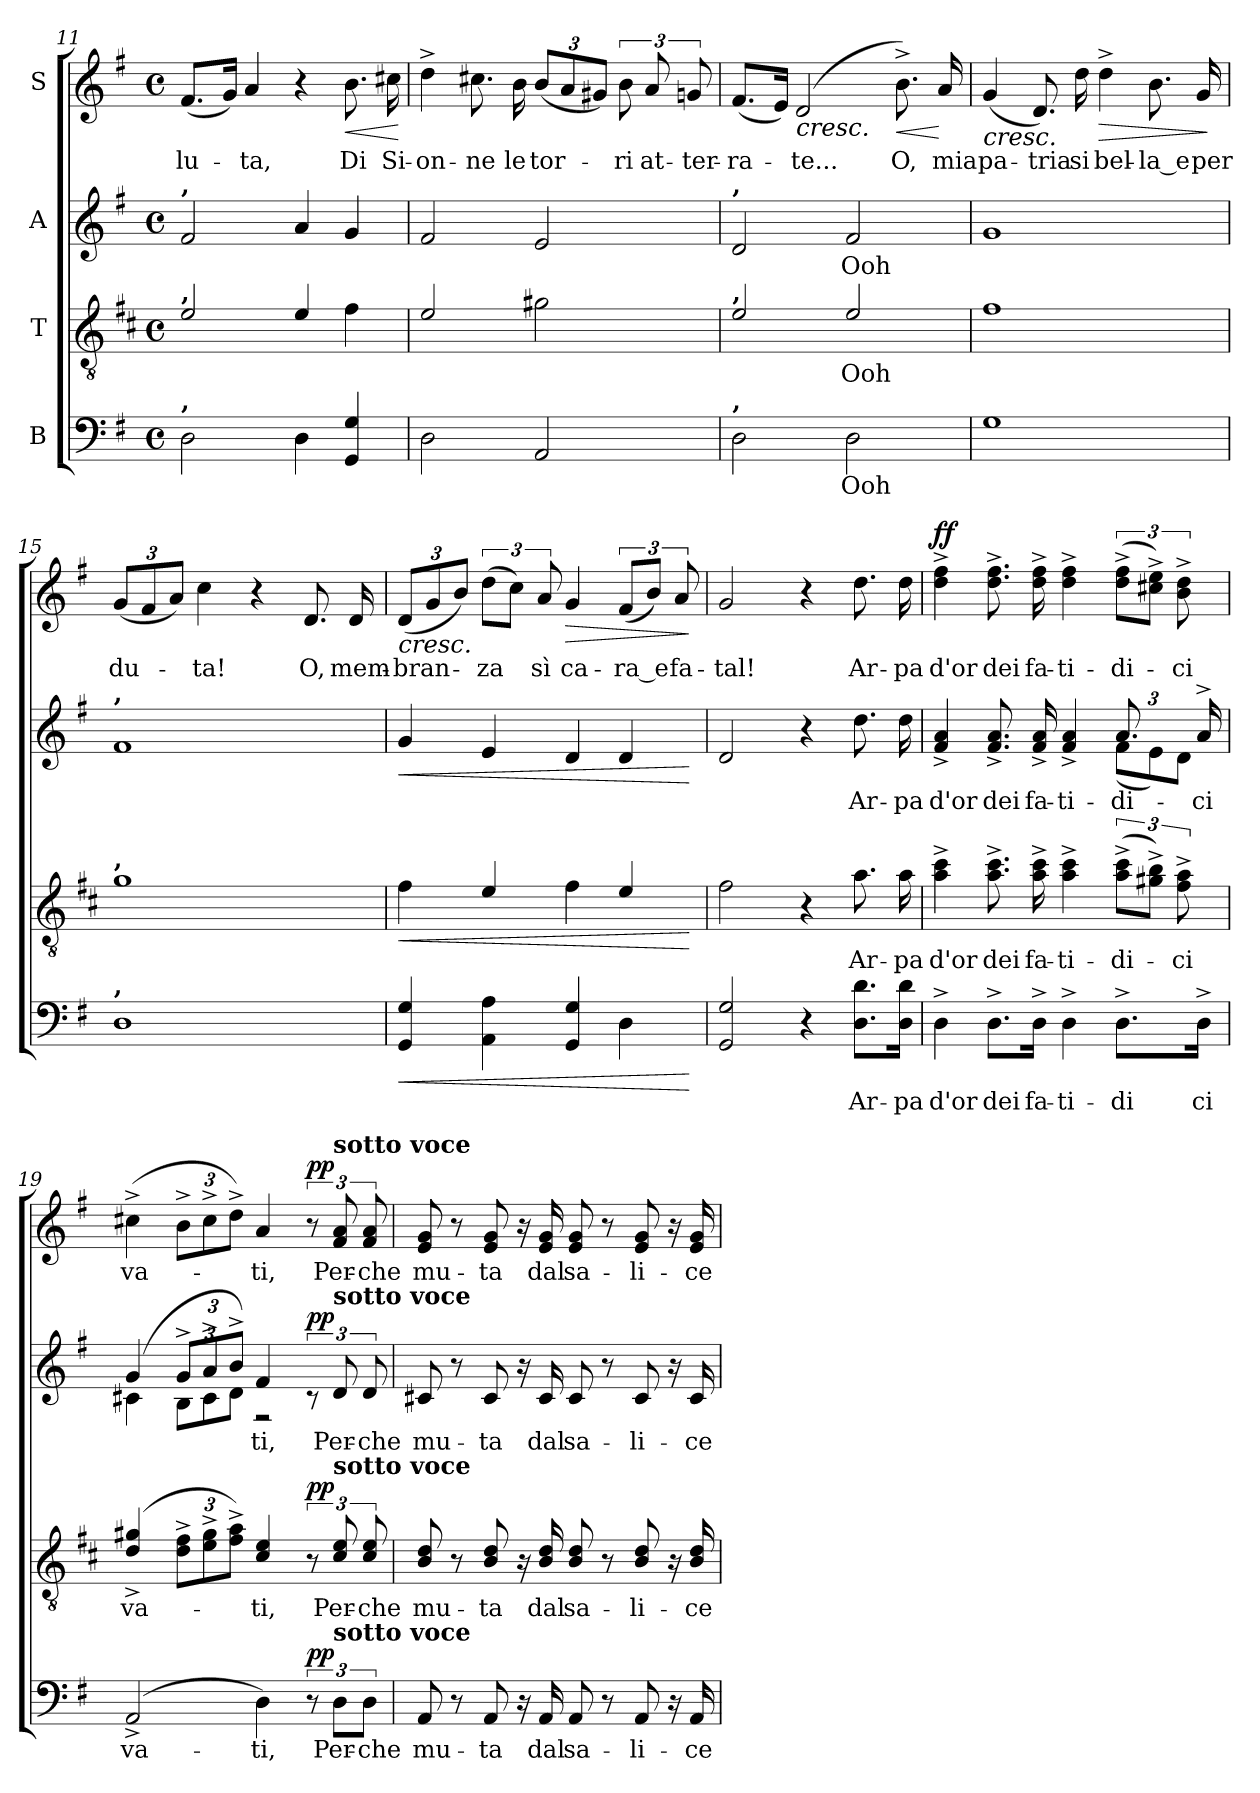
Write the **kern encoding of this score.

**kern	**text	**dynam	**kern	**text	**dynam	**kern	**text	**dynam	**kern	**text	**dynam
*part4	*part4	*part4	*part3	*part3	*part3	*part2	*part2	*part2	*part1	*part1	*part1
*staff4	*staff4	*staff4	*staff3	*staff3	*staff3	*staff2	*staff2	*staff2	*staff1	*staff1	*staff1
*I"B	*	*	*I"T	*	*	*I"A	*	*	*I"S	*	*
*clefF4	*	*	*clefGv2	*	*	*clefG2	*	*	*clefG2	*	*
*	*	*	*ITrd4c7	*	*	*	*	*	*	*	*
*k[f#]	*	*	*k[f#]	*	*	*k[f#]	*	*	*k[f#]	*	*
*M4/4	*	*	*M4/4	*	*	*M4/4	*	*	*M4/4	*	*
*met(c)	*	*	*met(c)	*	*	*met(c)	*	*	*met(c)	*	*
=11	=11	=11	=11	=11	=11	=11	=11	=11	=11	=11	=11
!	!	!	!	!	!	!LO:TX:a:B:t=,	!	!	!	!	!
!	!	!	!LO:TX:a:B:t=,	!	!	!	!	!	!	!	!
!LO:TX:a:B:t=,	!	!	!	!	!	!	!	!	!	!	!
2D\	.	.	2A/	.	.	2f#/	.	.	(8.f#/L	-lu-	.
.	.	.	.	.	.	.	.	.	16g/Jk)	.	.
.	.	.	.	.	.	.	.	.	4a/	-ta,	.
4D\	.	.	4A/	.	.	4a/	.	.	4r	.	.
!	!	!	!	!	!	!	!	!	!	!	!LO:HP:b
4GG/ 4G/	.	.	4B\	.	.	4g/	.	.	8.b\	Di	<
.	.	.	.	.	.	.	.	.	16cc#X\	Si-	.
.	.	.	.	.	.	.	.	.	.	.	[
=12	=12	=12	=12	=12	=12	=12	=12	=12	=12	=12	=12
2D\	.	.	2A/	.	.	2f#/	.	.	4dd^\	-on-	.
.	.	.	.	.	.	.	.	.	8.cc#X\	-ne	.
.	.	.	.	.	.	.	.	.	16b\	le	.
*	*	*	*	*	*	*	*	*	*Xbrackettup	*	*
2AA/	.	.	2c#X\	.	.	2e/	.	.	(12b/L	tor-	.
.	.	.	.	.	.	.	.	.	12a/	.	.
.	.	.	.	.	.	.	.	.	12g#X/J)	.	.
*	*	*	*	*	*	*	*	*	*brackettup	*	*
.	.	.	.	.	.	.	.	.	12b\	-ri	.
.	.	.	.	.	.	.	.	.	12a/	at-	.
.	.	.	.	.	.	.	.	.	12gn/	-ter-	.
!!LO:LB:g=z
=13	=13	=13	=13	=13	=13	=13	=13	=13	=13	=13	=13
!	!	!	!	!	!	!LO:TX:a:B:t=,	!	!	!	!	!
!	!	!	!LO:TX:a:B:t=,	!	!	!	!	!	!	!	!
!LO:TX:a:B:t=,	!	!	!	!	!	!	!	!	!	!	!
2D\	.	.	2A/	.	.	2d/	.	.	(8.f#/L	-ra-	.
.	.	.	.	.	.	.	.	.	16e/Jk)	.	.
!	!	!	!	!	!	!	!	!	!	!	!LO:HP:b
.	.	.	.	.	.	.	.	.	(2d/	-te...	<
2D\	Ooh	.	2A/	Ooh	.	2f#/	Ooh	.	.	.	.
!	!	!	!	!	!	!	!	!	!	!	!LO:HP:b
.	.	.	.	.	.	.	.	.	8.b^\)	O,	<
.	.	.	.	.	.	.	.	.	16a/	mia	[
.	.	.	.	.	.	.	.	.	.	.	[
=14	=14	=14	=14	=14	=14	=14	=14	=14	=14	=14	=14
!	!	!	!	!	!	!	!	!	!	!	!LO:HP:b
1G	.	.	1B	.	.	1g	.	.	(4g/	pa-	<
.	.	.	.	.	.	.	.	.	8.d/)	-tria	.
.	.	.	.	.	.	.	.	.	16dd\	si	.
!	!	!	!	!	!	!	!	!	!	!	!LO:HP:b
.	.	.	.	.	.	.	.	.	4dd^\	bel-	>
.	.	.	.	.	.	.	.	.	8.b\	-la_e	.
.	.	.	.	.	.	.	.	.	16g/	per	.
.	.	.	.	.	.	.	.	.	.	.	[ ]
=15	=15	=15	=15	=15	=15	=15	=15	=15	=15	=15	=15
*	*	*	*	*	*	*	*	*	*Xbrackettup	*	*
!	!	!	!	!	!	!LO:TX:a:B:t=,	!	!	!	!	!
!	!	!	!LO:TX:a:B:t=,	!	!	!	!	!	!	!	!
!LO:TX:a:B:t=,	!	!	!	!	!	!	!	!	!	!	!
1D	.	.	1c	.	.	1f#	.	.	(12g/L	du-	.
.	.	.	.	.	.	.	.	.	12f#/	.	.
.	.	.	.	.	.	.	.	.	12a/J)	.	.
.	.	.	.	.	.	.	.	.	4cc\	-ta!	.
.	.	.	.	.	.	.	.	.	4r	.	.
.	.	.	.	.	.	.	.	.	8.d/	O,	.
.	.	.	.	.	.	.	.	.	16d/	mem-	.
!!LO:LB:g=z
=16	=16	=16	=16	=16	=16	=16	=16	=16	=16	=16	=16
!	!	!LO:HP:b	!	!	!LO:HP:b	!	!	!LO:HP:b	!	!	!LO:HP:b
4GG/ 4G/	.	<	4B\	.	<	4g/	.	<	(12d/L	-bran-	<
.	.	.	.	.	.	.	.	.	12g/	.	.
.	.	.	.	.	.	.	.	.	12b/J)	.	.
*	*	*	*	*	*	*	*	*	*brackettup	*	*
4AA\ 4A\	.	.	4A/	.	.	4e/	.	.	(12dd\L	-za	.
.	.	.	.	.	.	.	.	.	12cc\J)	.	.
.	.	.	.	.	.	.	.	.	12a/	sì	.
!	!	!	!	!	!	!	!	!	!	!	!LO:HP:b
4GG/ 4G/	.	.	4B\	.	.	4d/	.	.	4g/	ca-	>
4D\	.	.	4A/	.	.	4d/	.	.	(12f#/L	-ra_e	.
.	.	.	.	.	.	.	.	.	12b/J)	.	.
.	.	.	.	.	.	.	.	.	12a/	fa-	.
.	.	[	.	.	[	.	.	[	.	.	[ ]
=17	=17	=17	=17	=17	=17	=17	=17	=17	=17	=17	=17
2GG/ 2G/	.	.	2B\	.	.	2d/	.	.	2g/	-tal!	.
4r	.	.	4r	.	.	4r	.	.	4r	.	.
8.D\ 8.d\L	Ar-	.	8.d\	Ar-	.	8.dd\	Ar-	.	8.dd\	Ar-	.
16D\ 16d\Jk	-pa	.	16d\	-pa	.	16dd\	-pa	.	16dd\	-pa	.
=18	=18	=18	=18	=18	=18	=18	=18	=18	=18	=18	=18
*	*	*	*	*	*	*^	*	*	*	*	*
!	!	!	!	!	!	!	!	!	!	!	!	!LO:DY:a
4D^\	d'or	.	4d\^ 4f#\^	d'or	.	4f#/^ 4a/^	2.ryy	d'or	.	4dd\^ 4ff#\^	d'or	ff
8.D^\L	dei	.	8.d\^ 8.f#\^	dei	.	8.f#/^ 8.a/^	.	dei	.	8.dd\^ 8.ff#\^	dei	.
16D^\Jk	fa-	.	16d\^ 16f#\^	fa-	.	16f#/^ 16a/^	.	fa-	.	16dd\^ 16ff#\^	fa-	.
4D^\	-ti-	.	4d\^ 4f#\^	-ti-	.	4f#/^ 4a/^	.	-ti-	.	4dd\^ 4ff#\^	-ti-	.
*	*	*	*	*	*	*	*Xbrackettup	*	*	*	*	*
8.D^\L	-di	.	(12d\^ 12f#\^L	-di-	.	8.a/	(12f#\L	-di-	.	(12dd\^ 12ff#\^L	-di-	.
.	.	.	12c#X\^ 12e\^J)	.	.	.	12e\)	.	.	12cc#X\^ 12ee\^J)	.	.
.	.	.	12B\^ 12d\^	-ci	.	.	12d\J	.	.	12b\^ 12dd\^	-ci	.
16D^\Jk	ci	.	.	.	.	16a^/	.	ci	.	.	.	.
!!LO:PB:g=z
=19	=19	=19	=19	=19	=19	=19	=19	=19	=19	=19	=19	=19
(2AA^/	va-	.	(4G/^ 4c#X/^	va-	.	(4g/	4c#X\	.	.	(4cc#X^\	va-	.
*	*	*	*Xbrackettup	*	*	*	*	*	*	*Xbrackettup	*	*
.	.	.	12G\^ 12B\^L	.	.	12g^/L	12B\L	.	.	12b^\L	.	.
.	.	.	12A\^ 12c#\^	.	.	12a^/	12c#\	.	.	12cc#^\	.	.
.	.	.	12B\^ 12d\^J)	.	.	12b^/J)	12d\J	.	.	12dd^\J)	.	.
4D\)	-ti,	.	4F#/ 4A/	-ti,	.	4f#/	2r	-ti,	.	4a/	-ti,	.
*	*	*	*brackettup	*	*	*brackettup	*	*	*	*brackettup	*	*
!	!	!LO:DY:a	!	!	!LO:DY:a	!	!	!	!LO:DY:a	!	!	!LO:DY:a
12r	.	pp	12r	.	pp	12rc	.	.	pp	12r	.	pp
!	!	!	!	!	!	!	!	!	!	!LO:TX:a:B:t=sotto voce	!	!
!	!	!	!	!	!	!LO:TX:a:B:t=sotto voce	!	!	!	!	!	!
!	!	!	!LO:TX:a:B:t=sotto voce	!	!	!	!	!	!	!	!	!
!LO:TX:a:B:t=sotto voce	!	!	!	!	!	!	!	!	!	!	!	!
12D\L	Per-	.	12F#/ 12A/	Per-	.	12d/	.	Per-	.	12f#/ 12a/	Per-	.
12D\J	-che	.	12F#/ 12A/	-che	.	12d/	.	-che	.	12f#/ 12a/	-che	.
*	*	*	*	*	*	*v	*v	*	*	*	*	*
=20	=20	=20	=20	=20	=20	=20	=20	=20	=20	=20	=20
8AA/	mu-	.	8E/ 8G/	mu-	.	8c#X/	mu-	.	8e/ 8g/	mu-	.
8r	.	.	8r	.	.	8r	.	.	8r	.	.
8AA/	-ta	.	8E/ 8G/	-ta	.	8c#/	-ta	.	8e/ 8g/	-ta	.
16r	.	.	16r	.	.	16r	.	.	16r	.	.
16AA/	dal	.	16E/ 16G/	dal	.	16c#/	dal	.	16e/ 16g/	dal	.
8AA/	sa-	.	8E/ 8G/	sa-	.	8c#/	sa-	.	8e/ 8g/	sa-	.
8r	.	.	8r	.	.	8r	.	.	8r	.	.
8AA/	-li-	.	8E/ 8G/	-li-	.	8c#/	-li-	.	8e/ 8g/	-li-	.
16r	.	.	16r	.	.	16r	.	.	16r	.	.
16AA/	-ce	.	16E/ 16G/	-ce	.	16c#/	-ce	.	16e/ 16g/	-ce	.
=	=	=	=	=	=	=	=	=	=	=	=
*-	*-	*-	*-	*-	*-	*-	*-	*-	*-	*-	*-
